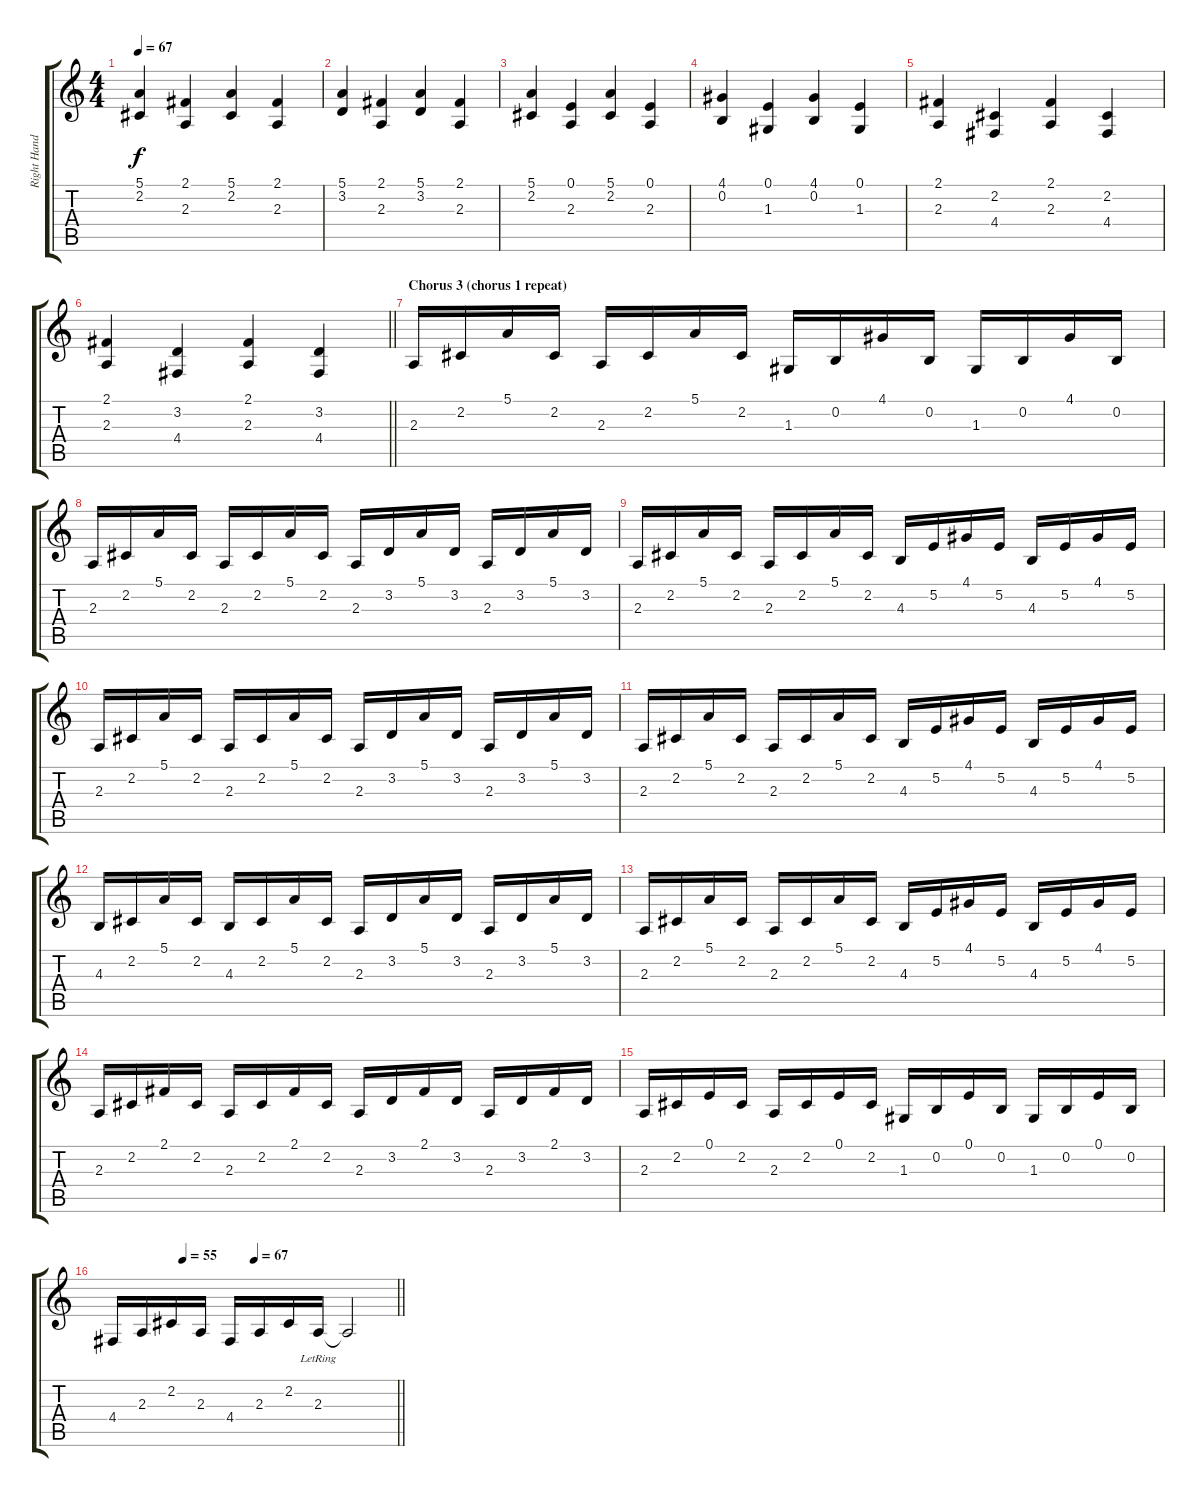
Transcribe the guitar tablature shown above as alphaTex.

\track ("Right Hand" "Right Hand") {instrument acousticgrandpiano}
\staff {score tabs}
\tuning (E4 B3 G3 D3 A2 E2) {hide}
\ts (4 4)
\tempo 67
\clef g2
\ks c
(5.1 2.2).4{dy f} (2.1 2.3).4 (5.1 2.2).4 (2.1 2.3).4 |
(5.1 3.2).4 (2.1 2.3).4 (5.1 3.2).4 (2.1 2.3).4 |
(5.1 2.2).4 (0.1 2.3).4 (5.1 2.2).4 (0.1 2.3).4 |
(4.1 0.2).4 (0.1 1.3).4 (4.1 0.2).4 (0.1 1.3).4 |
(2.1 2.3).4 (2.2 4.4).4 (2.1 2.3).4 (2.2 4.4).4 |
\barLineRight lightlight
(2.1 2.3).4 (3.2 4.4).4 (2.1 2.3).4 (3.2 4.4).4 |
\section ("" "Chorus 3 (chorus 1 repeat)")
2.3.16 2.2.16 5.1.16 2.2.16 2.3.16 2.2.16 5.1.16 2.2.16 1.3.16 0.2.16 4.1.16 0.2.16 1.3.16 0.2.16 4.1.16 0.2.16 |
2.3.16 2.2.16 5.1.16 2.2.16 2.3.16 2.2.16 5.1.16 2.2.16 2.3.16 3.2.16 5.1.16 3.2.16 2.3.16 3.2.16 5.1.16 3.2.16 |
2.3.16 2.2.16 5.1.16 2.2.16 2.3.16 2.2.16 5.1.16 2.2.16 4.3.16 5.2.16 4.1.16 5.2.16 4.3.16 5.2.16 4.1.16 5.2.16 |
2.3.16 2.2.16 5.1.16 2.2.16 2.3.16 2.2.16 5.1.16 2.2.16 2.3.16 3.2.16 5.1.16 3.2.16 2.3.16 3.2.16 5.1.16 3.2.16 |
2.3.16 2.2.16 5.1.16 2.2.16 2.3.16 2.2.16 5.1.16 2.2.16 4.3.16 5.2.16 4.1.16 5.2.16 4.3.16 5.2.16 4.1.16 5.2.16 |
4.3.16 2.2.16 5.1.16 2.2.16 4.3.16 2.2.16 5.1.16 2.2.16 2.3.16 3.2.16 5.1.16 3.2.16 2.3.16 3.2.16 5.1.16 3.2.16 |
2.3.16 2.2.16 5.1.16 2.2.16 2.3.16 2.2.16 5.1.16 2.2.16 4.3.16 5.2.16 4.1.16 5.2.16 4.3.16 5.2.16 4.1.16 5.2.16 |
2.3.16 2.2.16 2.1.16 2.2.16 2.3.16 2.2.16 2.1.16 2.2.16 2.3.16 3.2.16 2.1.16 3.2.16 2.3.16 3.2.16 2.1.16 3.2.16 |
2.3.16 2.2.16 0.1.16 2.2.16 2.3.16 2.2.16 0.1.16 2.2.16 1.3.16 0.2.16 0.1.16 0.2.16 1.3.16 0.2.16 0.1.16 0.2.16 |
\tempo (55 0.25)
\tempo (67 0.5)
\barLineRight lightlight
4.4.16 2.3.16 2.2.16 2.3.16 4.4.16 2.3.16 2.2.16 2.3{lr}.16 2.3{t}.2
